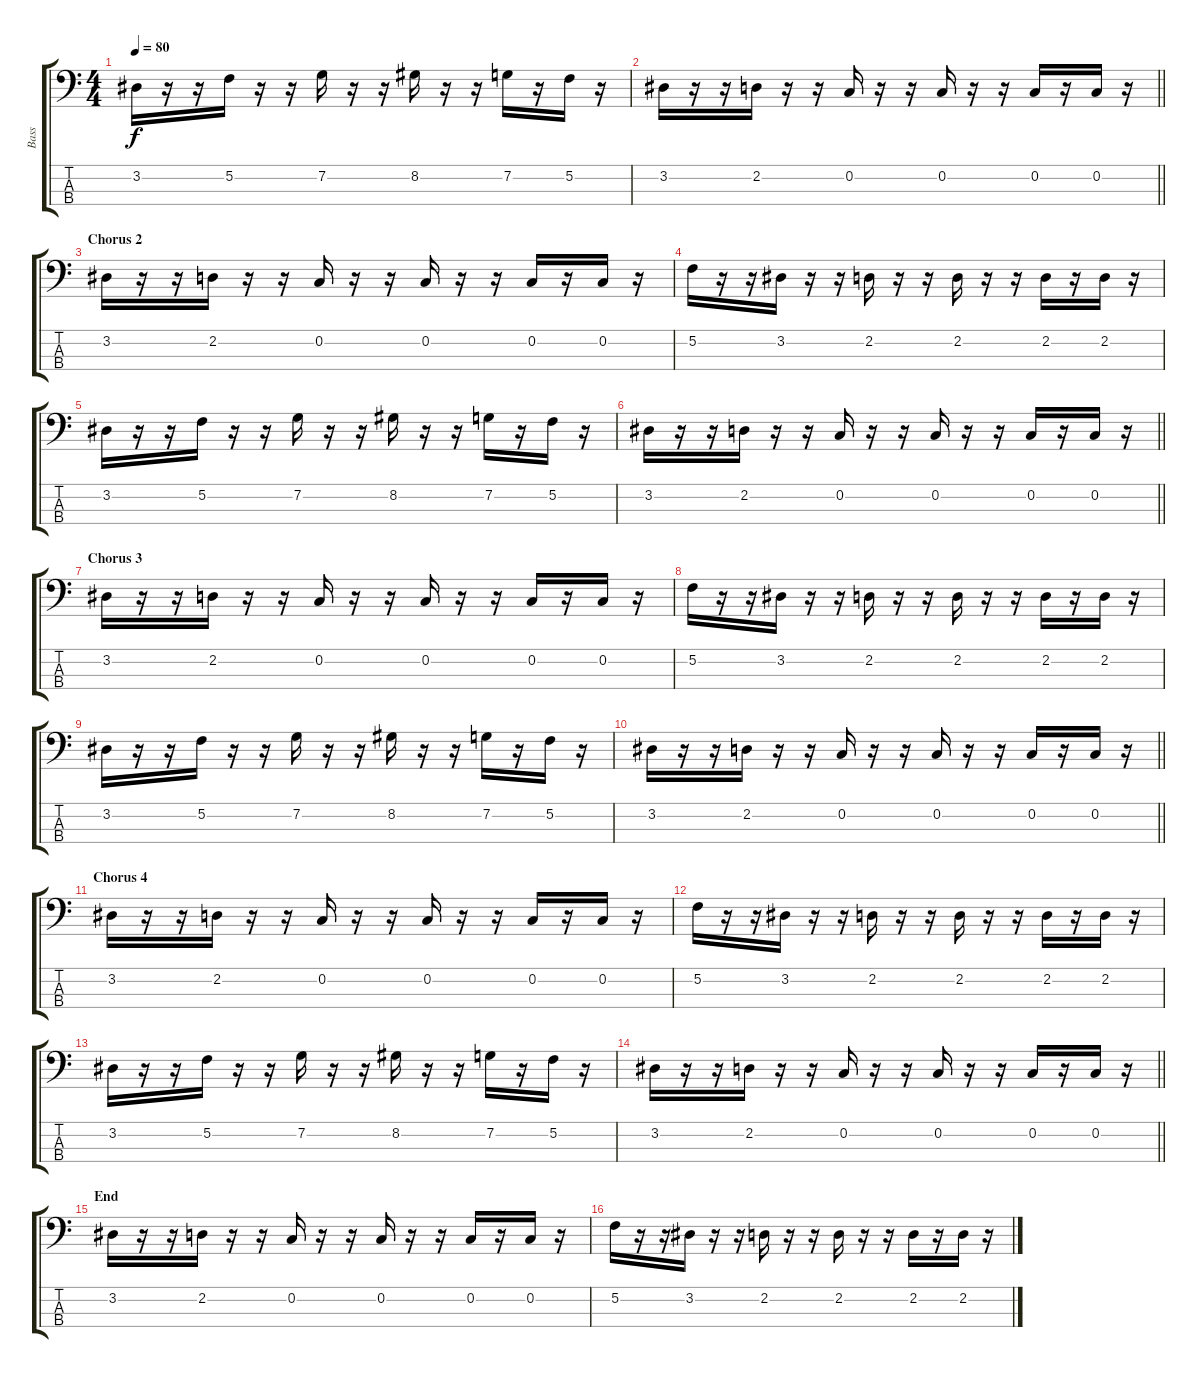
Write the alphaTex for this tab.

\track ("Bass" "Bass") {instrument electricbassfinger}
\staff {score tabs}
\tuning (F2 C2 G1 C1) {hide}
\ts (4 4)
\tempo 80
\clef f4
\ks c
3.2.16{dy f} r.16 r.16 5.2.16 r.16 r.16 7.2.16 r.16 r.16 8.2.16 r.16 r.16 7.2.16 r.16 5.2.16 r.16 |
\barLineRight lightlight
3.2.16 r.16 r.16 2.2.16 r.16 r.16 0.2.16 r.16 r.16 0.2.16 r.16 r.16 0.2.16 r.16 0.2.16 r.16 |
\section ("" "Chorus 2")
3.2.16 r.16 r.16 2.2.16 r.16 r.16 0.2.16 r.16 r.16 0.2.16 r.16 r.16 0.2.16 r.16 0.2.16 r.16 |
5.2.16 r.16 r.16 3.2.16 r.16 r.16 2.2.16 r.16 r.16 2.2.16 r.16 r.16 2.2.16 r.16 2.2.16 r.16 |
3.2.16 r.16 r.16 5.2.16 r.16 r.16 7.2.16 r.16 r.16 8.2.16 r.16 r.16 7.2.16 r.16 5.2.16 r.16 |
\barLineRight lightlight
3.2.16 r.16 r.16 2.2.16 r.16 r.16 0.2.16 r.16 r.16 0.2.16 r.16 r.16 0.2.16 r.16 0.2.16 r.16 |
\section ("" "Chorus 3")
3.2.16 r.16 r.16 2.2.16 r.16 r.16 0.2.16 r.16 r.16 0.2.16 r.16 r.16 0.2.16 r.16 0.2.16 r.16 |
5.2.16 r.16 r.16 3.2.16 r.16 r.16 2.2.16 r.16 r.16 2.2.16 r.16 r.16 2.2.16 r.16 2.2.16 r.16 |
3.2.16 r.16 r.16 5.2.16 r.16 r.16 7.2.16 r.16 r.16 8.2.16 r.16 r.16 7.2.16 r.16 5.2.16 r.16 |
\barLineRight lightlight
3.2.16 r.16 r.16 2.2.16 r.16 r.16 0.2.16 r.16 r.16 0.2.16 r.16 r.16 0.2.16 r.16 0.2.16 r.16 |
\section ("" "Chorus 4")
3.2.16 r.16 r.16 2.2.16 r.16 r.16 0.2.16 r.16 r.16 0.2.16 r.16 r.16 0.2.16 r.16 0.2.16 r.16 |
5.2.16 r.16 r.16 3.2.16 r.16 r.16 2.2.16 r.16 r.16 2.2.16 r.16 r.16 2.2.16 r.16 2.2.16 r.16 |
3.2.16 r.16 r.16 5.2.16 r.16 r.16 7.2.16 r.16 r.16 8.2.16 r.16 r.16 7.2.16 r.16 5.2.16 r.16 |
\barLineRight lightlight
3.2.16 r.16 r.16 2.2.16 r.16 r.16 0.2.16 r.16 r.16 0.2.16 r.16 r.16 0.2.16 r.16 0.2.16 r.16 |
\section ("" "End")
3.2.16 r.16 r.16 2.2.16 r.16 r.16 0.2.16 r.16 r.16 0.2.16 r.16 r.16 0.2.16 r.16 0.2.16 r.16 |
5.2.16 r.16 r.16 3.2.16 r.16 r.16 2.2.16 r.16 r.16 2.2.16 r.16 r.16 2.2.16 r.16 2.2.16 r.16
